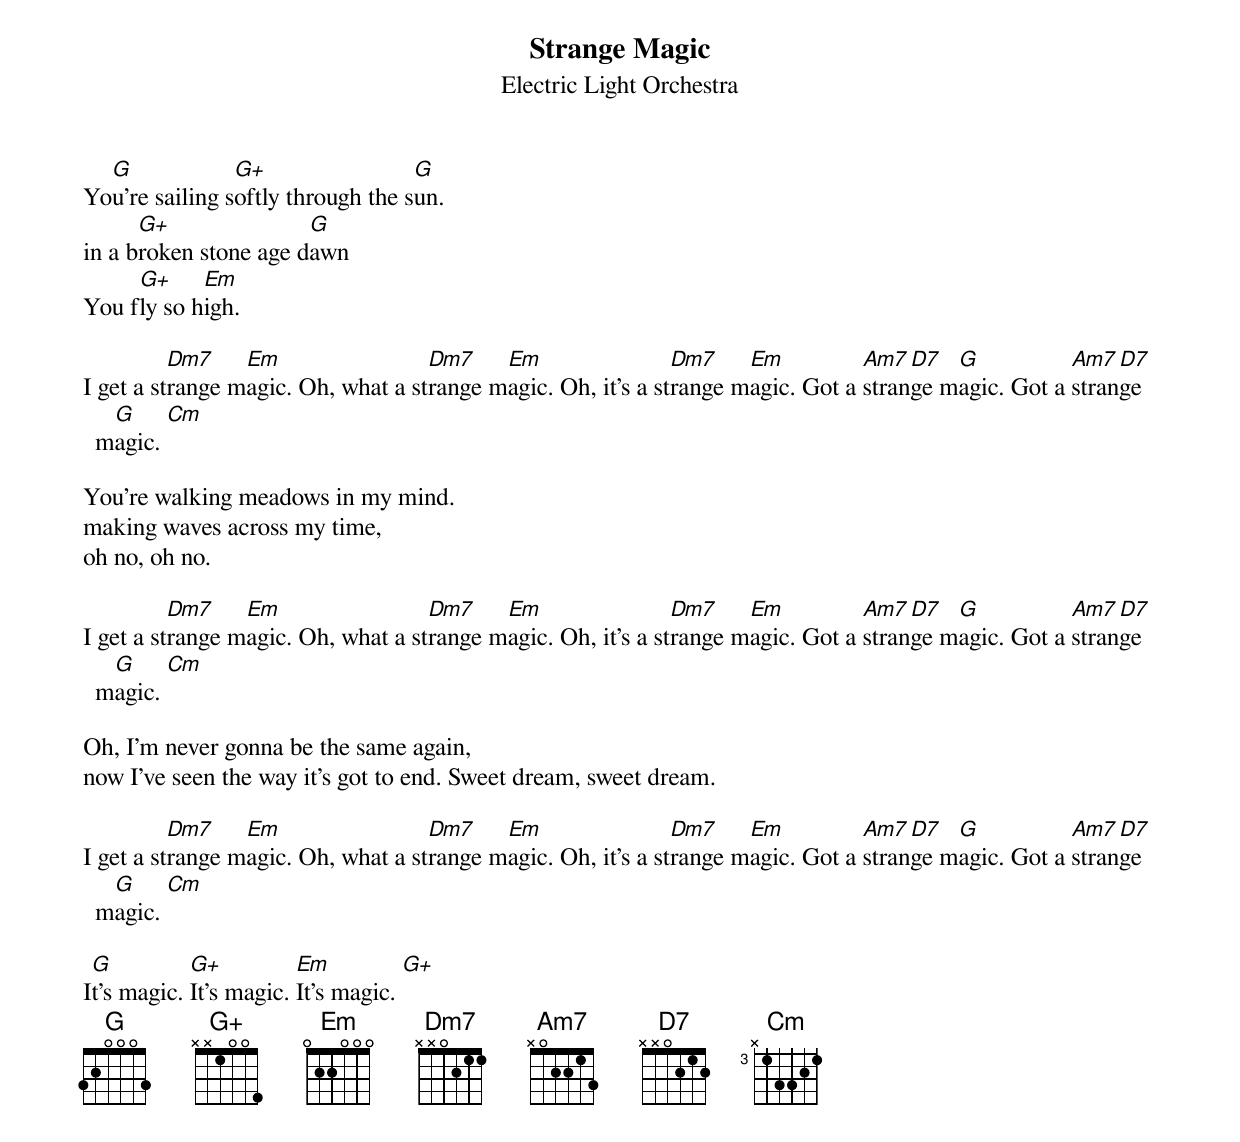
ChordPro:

{title:Strange Magic}
{subtitle:Electric Light Orchestra}
Yo[G]u're sailing s[G+]oftly through the s[G]un.
in a b[G+]roken stone age d[G]awn
You f[G+]ly so h[Em]igh.

I get a st[Dm7]range m[Em]agic. Oh, what a st[Dm7]range m[Em]agic. Oh, it's a st[Dm7]range m[Em]agic. Got a [Am7]stran[D7]ge m[G]agic. Got a [Am7]stran[D7]ge m[G]agic. [Cm]

You're walking meadows in my mind.
making waves across my time,
oh no, oh no.

I get a st[Dm7]range m[Em]agic. Oh, what a st[Dm7]range m[Em]agic. Oh, it's a st[Dm7]range m[Em]agic. Got a [Am7]stran[D7]ge m[G]agic. Got a [Am7]stran[D7]ge m[G]agic. [Cm]

Oh, I'm never gonna be the same again,
now I've seen the way it's got to end. Sweet dream, sweet dream.

I get a st[Dm7]range m[Em]agic. Oh, what a st[Dm7]range m[Em]agic. Oh, it's a st[Dm7]range m[Em]agic. Got a [Am7]stran[D7]ge m[G]agic. Got a [Am7]stran[D7]ge m[G]agic. [Cm]

I[G]t's magic. [G+]It's magic. [Em]It's magic. [G+]
